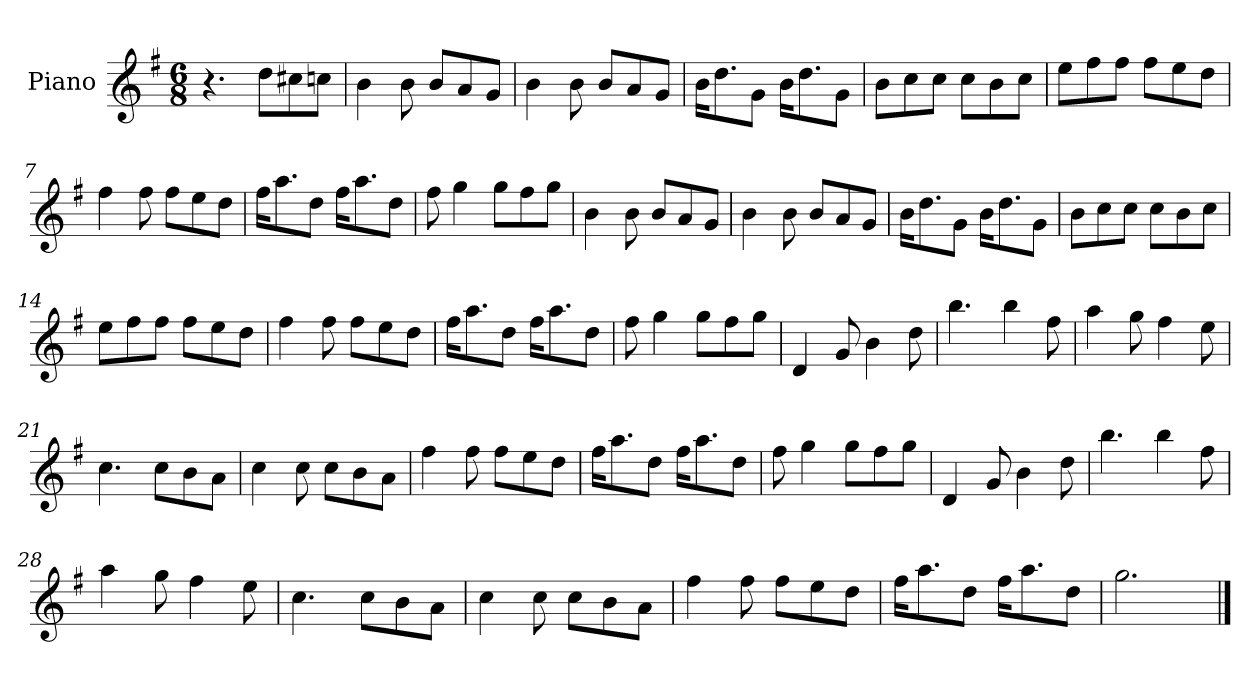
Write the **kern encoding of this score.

**kern
*part1
*staff1
*I"Piano
*I'Pno
*clefG2
*k[f#]
*M6/8
=1
4.r
8dd\L
8cc#X\
8ccn\J
=2
4b\
8b\
8b/L
8a/
8g/J
=3
4b\
8b\
8b/L
8a/
8g/J
=4
16b\KL
8.dd\
8g\J
16b\KL
8.dd\
8g\J
=5
8b\L
8cc\
8cc\J
8cc\L
8b\
8cc\J
=6
8ee\L
8ff#\
8ff#\J
8ff#\L
8ee\
8dd\J
=7
4ff#\
8ff#\
8ff#\L
8ee\
8dd\J
=8
16ff#\KL
8.aa\
8dd\J
16ff#\KL
8.aa\
8dd\J
=9
8ff#\
4gg\
8gg\L
8ff#\
8gg\J
=10
4b\
8b\
8b/L
8a/
8g/J
=11
4b\
8b\
8b/L
8a/
8g/J
=12
16b\KL
8.dd\
8g\J
16b\KL
8.dd\
8g\J
=13
8b\L
8cc\
8cc\J
8cc\L
8b\
8cc\J
=14
8ee\L
8ff#\
8ff#\J
8ff#\L
8ee\
8dd\J
=15
4ff#\
8ff#\
8ff#\L
8ee\
8dd\J
=16
16ff#\KL
8.aa\
8dd\J
16ff#\KL
8.aa\
8dd\J
=17
8ff#\
4gg\
8gg\L
8ff#\
8gg\J
=18
4d/
8g/
4b\
8dd\
=19
4.bb\
4bb\
8ff#\
=20
4aa\
8gg\
4ff#\
8ee\
=21
4.cc\
8cc\L
8b\
8a\J
=22
4cc\
8cc\
8cc\L
8b\
8a\J
=23
4ff#\
8ff#\
8ff#\L
8ee\
8dd\J
=24
16ff#\KL
8.aa\
8dd\J
16ff#\KL
8.aa\
8dd\J
=25
8ff#\
4gg\
8gg\L
8ff#\
8gg\J
=26
4d/
8g/
4b\
8dd\
=27
4.bb\
4bb\
8ff#\
=28
4aa\
8gg\
4ff#\
8ee\
=29
4.cc\
8cc\L
8b\
8a\J
=30
4cc\
8cc\
8cc\L
8b\
8a\J
=31
4ff#\
8ff#\
8ff#\L
8ee\
8dd\J
=32
16ff#\KL
8.aa\
8dd\J
16ff#\KL
8.aa\
8dd\J
=33
2.gg\
==
*-
